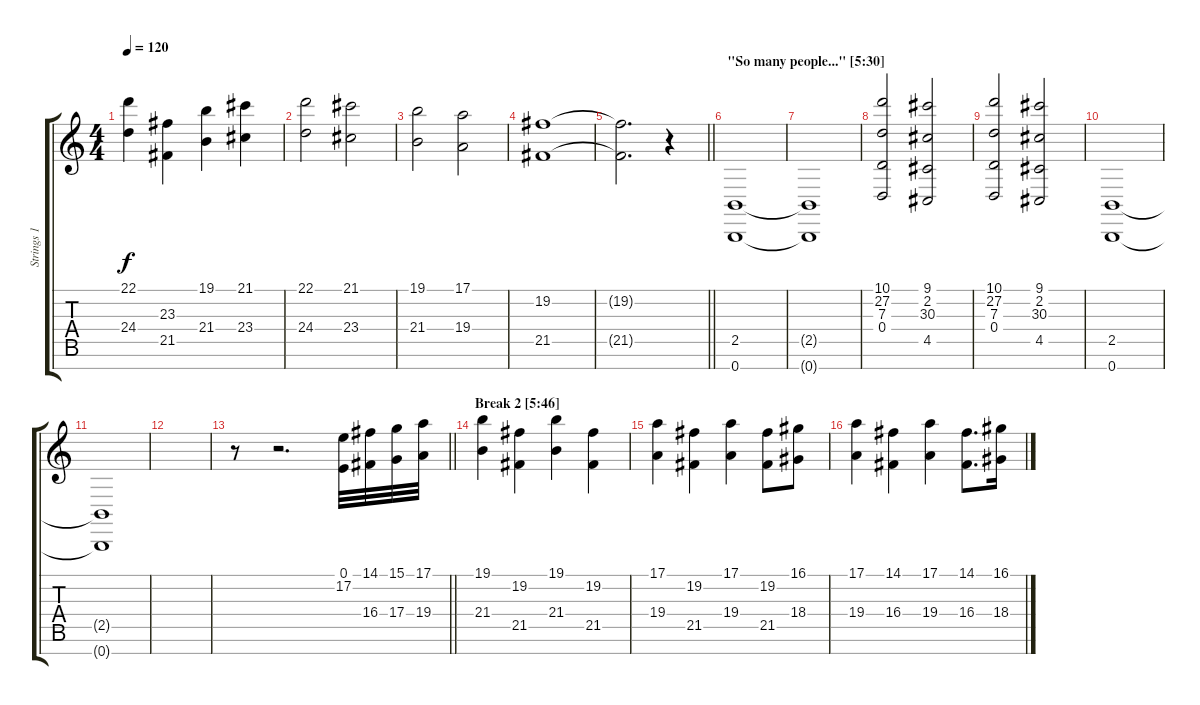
\track ("Strings 1" "Strings 1") {instrument stringensemble1}
\staff {score tabs}
\tuning (E4 B3 G3 D3 A2 E2 B1) {hide}
\ts (4 4)
\tempo 120
\clef g2
\ks c
(22.1{t} 24.4{t}).4{dy f} (23.3 21.5).4 (19.1 21.4).4 (21.1 23.4).4 |
(22.1 24.4).2 (21.1 23.4).2 |
(19.1 21.4).2 (17.1 19.4).2 |
(19.2 21.5).1 |
\barLineRight lightlight
(19.2{t} 21.5{t}).2{d} r.4 |
\section ("" "\"So many people...\" [5:30]")
(2.5 0.7).1 |
(2.5{t} 0.7{t}).1 |
(10.1 27.2 7.3 0.4).2 (9.1 2.2 30.3 4.5).2 |
(10.1 27.2 7.3 0.4).2 (9.1 2.2 30.3 4.5).2 |
(2.5 0.7).1 |
(2.5{t} 0.7{t}).1 |
|
\barLineRight lightlight
r.8 r.2{d} (0.1 17.2).32{volume 14} (14.1 16.4).32 (15.1 17.4).32 (17.1 19.4).32 |
\section ("" "Break 2 [5:46]")
(19.1 21.4).4 (19.2 21.5).4 (19.1 21.4).4 (19.2 21.5).4 |
(17.1 19.4).4 (19.2 21.5).4 (17.1 19.4).4 (19.2 21.5).8 (16.1 18.4).8 |
(17.1 19.4).4 (14.1 16.4).4 (17.1 19.4).4 (14.1 16.4).8{d} (16.1 18.4).16
